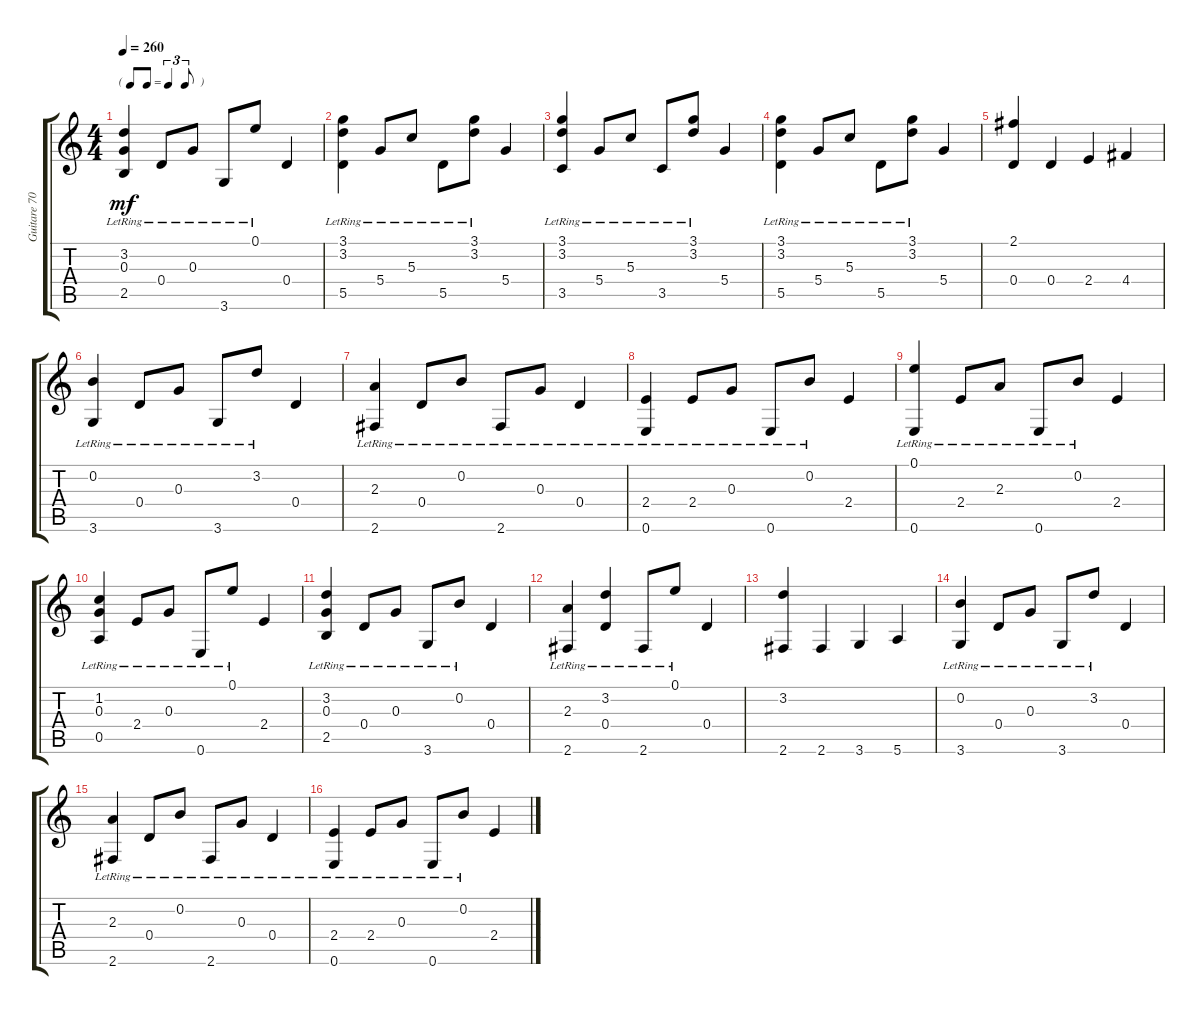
\track ("Guitare 70s & Novembre 99" "Guitare 70") {instrument acousticguitarnylon}
\staff {score tabs}
\tuning (E4 B3 G3 D3 A2 E2) {hide}
\ts (4 4)
\tf triplet8th
\tempo 260
\clef g2
\ks c
(3.2{lr} 0.3{lr} 2.5{lr}).4{dy mf} 0.4{lr}.8 0.3{lr}.8 3.6{lr}.8 0.1{lr}.8 0.4.4 |
(3.1{lr} 3.2{lr} 5.5{lr}).4 5.4{lr}.8 5.3{lr}.8 5.5{lr}.8 (3.1{lr} 3.2{lr}).8 5.4.4 |
(3.1{lr} 3.2{lr} 3.5{lr}).4 5.4{lr}.8 5.3{lr}.8 3.5{lr}.8 (3.1{lr} 3.2{lr}).8 5.4.4 |
(3.1{lr} 3.2{lr} 5.5{lr}).4 5.4{lr}.8 5.3{lr}.8 5.5{lr}.8 (3.1{lr} 3.2{lr}).8 5.4.4 |
(2.1 0.4).4 0.4.4 2.4.4 4.4.4 |
(0.2{lr} 3.6{lr}).4 0.4{lr}.8 0.3{lr}.8 3.6{lr}.8 3.2{lr}.8 0.4.4 |
(2.3{lr} 2.6{lr}).4 0.4{lr}.8 0.2{lr}.8 2.6{lr}.8 0.3{lr}.8 0.4{lr}.4 |
(2.4{lr} 0.6{lr}).4 2.4{lr}.8 0.3{lr}.8 0.6{lr}.8 0.2{lr}.8 2.4.4 |
(0.1{lr} 0.6{lr}).4 2.4{lr}.8 2.3{lr}.8 0.6{lr}.8 0.2{lr}.8 2.4.4 |
(1.2{lr} 0.3{lr} 0.5{lr}).4 2.4{lr}.8 0.3{lr}.8 0.6{lr}.8 0.1{lr}.8 2.4.4 |
(3.2{lr} 0.3{lr} 2.5{lr}).4 0.4{lr}.8 0.3{lr}.8 3.6{lr}.8 0.2{lr}.8 0.4.4 |
(2.3{lr} 2.6{lr}).4 (3.2{lr} 0.4{lr}).4 2.6{lr}.8 0.1{lr}.8 0.4.4 |
(3.2 2.6).4 2.6.4 3.6.4 5.6.4 |
(0.2{lr} 3.6{lr}).4 0.4{lr}.8 0.3{lr}.8 3.6{lr}.8 3.2{lr}.8 0.4.4 |
(2.3{lr} 2.6{lr}).4 0.4{lr}.8 0.2{lr}.8 2.6{lr}.8 0.3{lr}.8 0.4{lr}.4 |
(2.4{lr} 0.6{lr}).4 2.4{lr}.8 0.3{lr}.8 0.6{lr}.8 0.2{lr}.8 2.4.4
